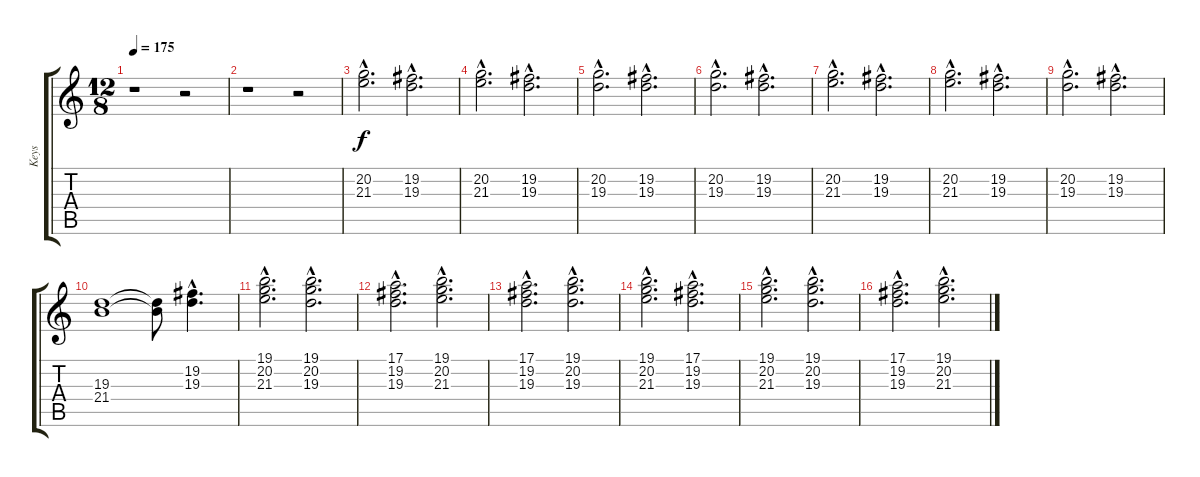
\track ("Keys" "Keys") {instrument synthstrings1}
\staff {score tabs}
\tuning (E4 B3 G3 D3 A2 E2) {hide}
\ts (12 8)
\tempo 175
\clef g2
\ks c
r.1{dy f} r.2 |
r.1 r.2 |
(20.2{hac} 21.3{hac}).2{d} (19.2{hac} 19.3{hac}).2{d} |
(20.2{hac} 21.3{hac}).2{d} (19.2{hac} 19.3{hac}).2{d} |
(20.2{hac} 19.3{hac}).2{d} (19.2{hac} 19.3{hac}).2{d} |
(20.2{hac} 19.3{hac}).2{d} (19.2{hac} 19.3{hac}).2{d} |
(20.2{hac} 21.3{hac}).2{d} (19.2{hac} 19.3{hac}).2{d} |
(20.2{hac} 21.3{hac}).2{d} (19.2{hac} 19.3{hac}).2{d} |
(20.2{hac} 19.3{hac}).2{d} (19.2{hac} 19.3{hac}).2{d} |
(19.3 21.4).1 (19.3{t} 21.4{t}).8 (19.2{hac} 19.3{hac}).4{d} |
(19.1{hac} 20.2{hac} 21.3{hac}).2{d} (19.1{hac} 20.2{hac} 19.3{hac}).2{d} |
(17.1{hac} 19.2{hac} 19.3{hac}).2{d} (19.1{hac} 20.2{hac} 21.3{hac}).2{d} |
(17.1{hac} 19.2{hac} 19.3{hac}).2{d} (19.1{hac} 20.2{hac} 19.3{hac}).2{d} |
(19.1{hac} 20.2{hac} 21.3{hac}).2{d} (17.1{hac} 19.2{hac} 19.3{hac}).2{d} |
(19.1{hac} 20.2{hac} 21.3{hac}).2{d} (19.1{hac} 20.2{hac} 19.3{hac}).2{d} |
(17.1{hac} 19.2{hac} 19.3{hac}).2{d} (19.1{hac} 20.2{hac} 21.3{hac}).2{d}
